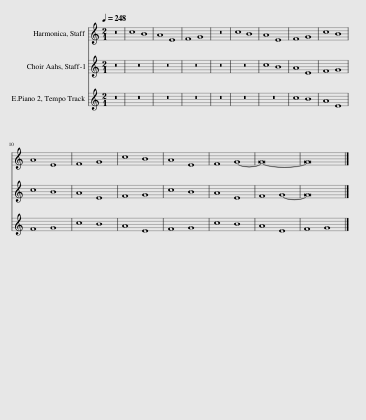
X:1
%%score 1 2 3
L:1/8
Q:1/4=248
M:2/1
I:linebreak $
K:C
V:1 treble
V:2 treble
V:3 treble
V:1
 z16 | c8 B8 | A8 E8 | F8 G8 | z16 | %5
 c8 B8 | A8 E8 | F8 G8 | c8 B8 |$ A8 E8 | %10
 F8 G8 | c8 B8 | A8 E8 | F8 G8- | G16- | %15
 G16 |] %16
V:2
 z16 | z16 | z16 | z16 | z16 | %5
 z16 | c8 B8 | A8 E8 | F8 G8 |$ c8 B8 | %10
 A8 E8 | F8 G8 | c8 B8 | A8 E8 | F8 G8- | %15
 G16 |] %16
V:3
 z16 | z16 | z16 | z16 | z16 | %5
 z16 | z16 | c8 B8 | A8 E8 |$ F8 G8 | %10
 c8 B8 | A8 E8 | F8 G8 | c8 B8 | A8 E8 | %15
 F8 G8 |] %16
